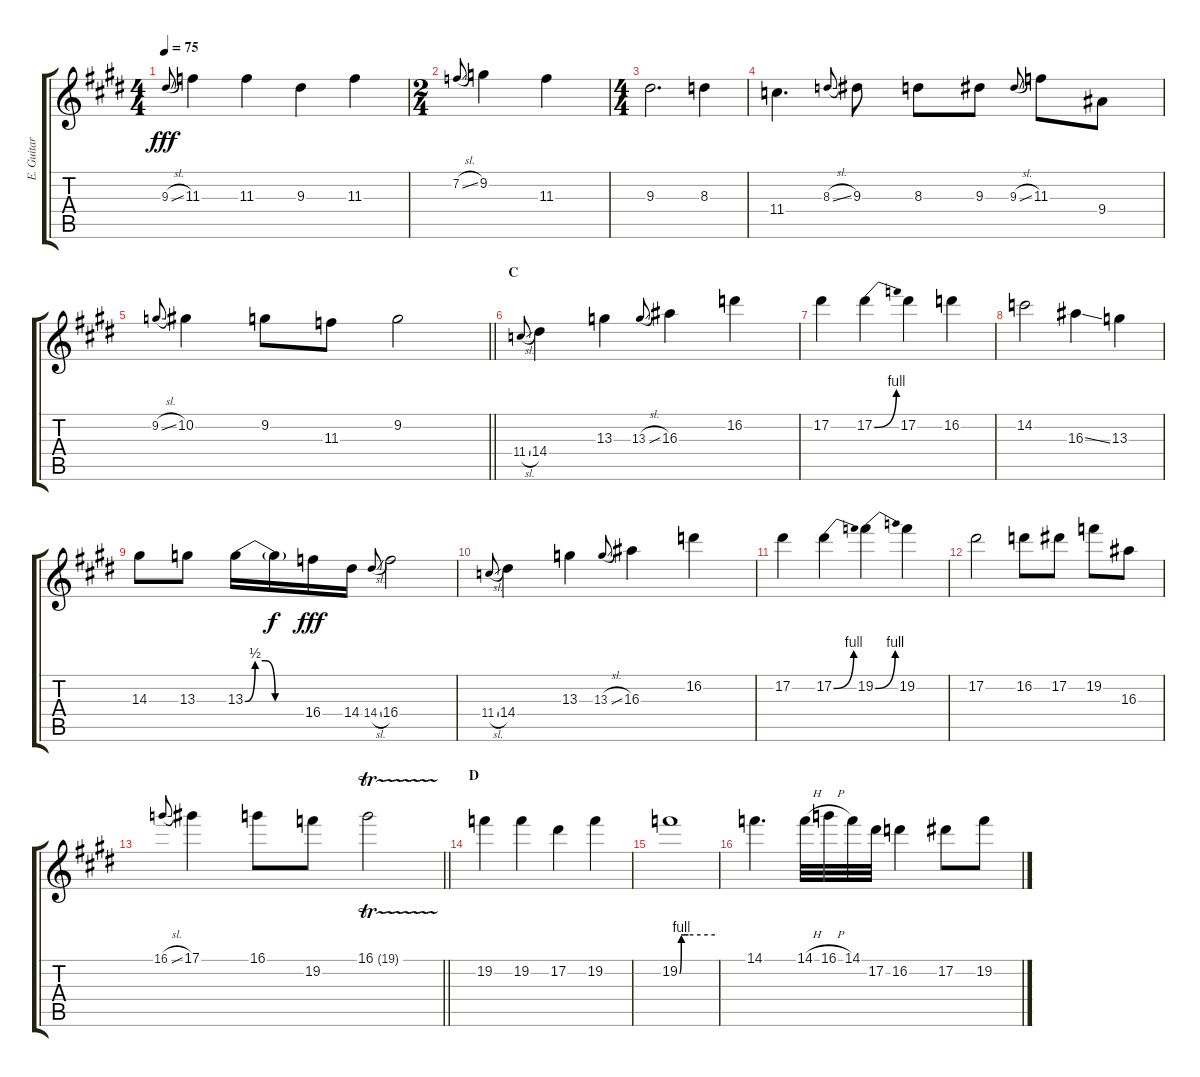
\track ("E. Guitar I" "E. Guitar ") {instrument overdrivenguitar}
\staff {score tabs}
\tuning (Eb4 Bb3 Gb3 Db3 Ab2 Eb2) {hide}
\ts (4 4)
\tempo 75
\clef g2
\ks e
9.3{sl}.8{gr onbeat dy fff} 11.3.4 11.3.4 9.3.4 11.3.4 |
\ts (2 4)
7.2{sl}.8{gr onbeat} 9.2.4 11.3.4 |
\ts (4 4)
9.3.2{d} 8.3.4 |
11.4.4{d} 8.3{sl}.8{gr onbeat} 9.3.8 8.3.8 9.3.8 9.3{sl}.8{gr onbeat} 11.3.8 9.4.8 |
\barLineRight lightlight
9.2{sl}.8{gr onbeat} 10.2.4 9.2.8 11.3.8 9.2.2 |
\section ("" "C")
11.4{sl}.8{gr onbeat} 14.4.4 13.3.4 13.3{sl}.8{gr onbeat} 16.3.4 16.2.4 |
17.2.4 17.2{be (bend 0 0 60 4)}.4 17.2.4 16.2.4 |
14.2.2 16.3{ss}.4 13.3.4 |
14.3.8 13.3.8 13.3{be (custom 0 0 10 2 20 2 30 0 60 0)}.16 13.3{t}.16{dy f} 16.4.16{dy fff} 14.4.16 14.4{sl}.8{gr onbeat} 16.4.2 |
11.4{sl}.8{gr onbeat} 14.4.4 13.3.4 13.3{sl}.8{gr onbeat} 16.3.4 16.2.4 |
17.2.4 17.2{be (bend 0 0 60 4)}.4 19.2{be (bend 0 0 60 4)}.4 19.2.4 |
17.2.2 16.2.8 17.2.8 19.2.8 16.3.8 |
\barLineRight lightlight
16.1{sl}.8{gr onbeat} 17.1.4 16.1.8 19.2.8 16.1{tr (19 32)}.2 |
\section ("" "D")
19.2.4 19.2.4 17.2.4 19.2.4 |
19.2{be (custom 0 0 3 4 6 4 15 4 60 4)}.1 |
14.1.4{d} 14.1{h}.32 16.1{h}.32 14.1.32 17.2.32 16.2.4 17.2.8 19.2.8
